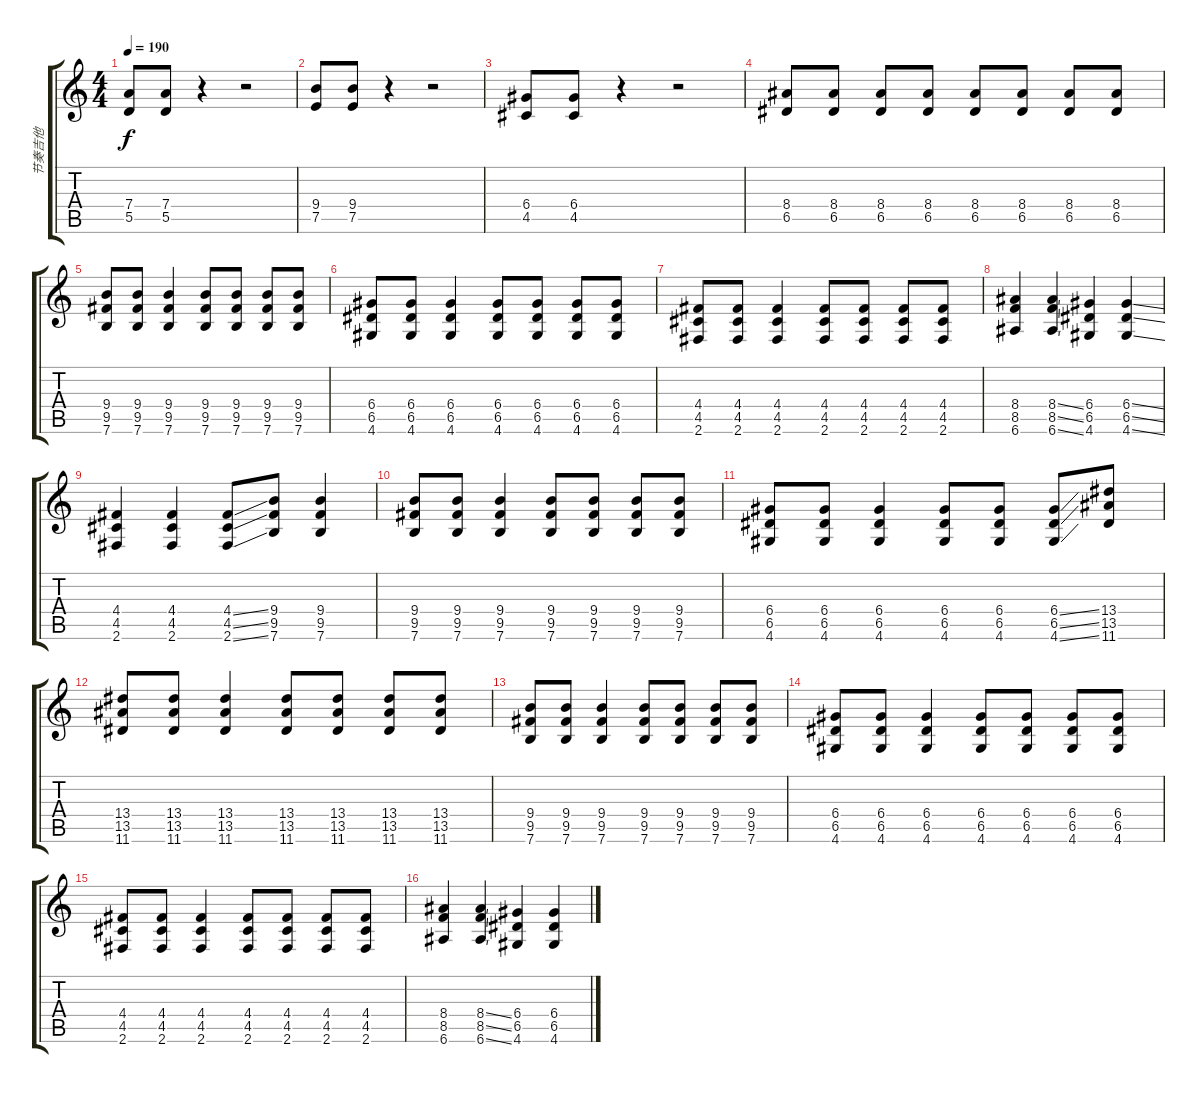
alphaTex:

\track ("节奏吉他" "节奏吉他") {instrument distortionguitar}
\staff {score tabs}
\tuning (E4 B3 G3 D3 A2 E2) {hide}
\ts (4 4)
\tempo 190
\clef g2
\ks c
(7.4 5.5).8{dy f} (7.4 5.5).8 r.4 r.2 |
(9.4 7.5).8 (9.4 7.5).8 r.4 r.2 |
(6.4 4.5).8 (6.4 4.5).8 r.4 r.2 |
(8.4 6.5).8 (8.4 6.5).8 (8.4 6.5).8 (8.4 6.5).8 (8.4 6.5).8 (8.4 6.5).8 (8.4 6.5).8 (8.4 6.5).8 |
(9.4 9.5 7.6).8 (9.4 9.5 7.6).8 (9.4 9.5 7.6).4 (9.4 9.5 7.6).8 (9.4 9.5 7.6).8 (9.4 9.5 7.6).8 (9.4 9.5 7.6).8 |
(6.4 6.5 4.6).8 (6.4 6.5 4.6).8 (6.4 6.5 4.6).4 (6.4 6.5 4.6).8 (6.4 6.5 4.6).8 (6.4 6.5 4.6).8 (6.4 6.5 4.6).8 |
(4.4 4.5 2.6).8 (4.4 4.5 2.6).8 (4.4 4.5 2.6).4 (4.4 4.5 2.6).8 (4.4 4.5 2.6).8 (4.4 4.5 2.6).8 (4.4 4.5 2.6).8 |
(8.4 8.5 6.6).4 (8.4{ss} 8.5{ss} 6.6{ss}).4 (6.4 6.5 4.6).4 (6.4{ss} 6.5{ss} 4.6{ss}).4 |
(4.4 4.5 2.6).4 (4.4 4.5 2.6).4 (4.4{ss} 4.5{ss} 2.6{ss}).8 (9.4 9.5 7.6).8 (9.4 9.5 7.6).4 |
(9.4 9.5 7.6).8 (9.4 9.5 7.6).8 (9.4 9.5 7.6).4 (9.4 9.5 7.6).8 (9.4 9.5 7.6).8 (9.4 9.5 7.6).8 (9.4 9.5 7.6).8 |
(6.4 6.5 4.6).8 (6.4 6.5 4.6).8 (6.4 6.5 4.6).4 (6.4 6.5 4.6).8 (6.4 6.5 4.6).8 (6.4{ss} 6.5{ss} 4.6{ss}).8 (13.4 13.5 11.6).8 |
(13.4 13.5 11.6).8 (13.4 13.5 11.6).8 (13.4 13.5 11.6).4 (13.4 13.5 11.6).8 (13.4 13.5 11.6).8 (13.4 13.5 11.6).8 (13.4 13.5 11.6).8 |
(9.4 9.5 7.6).8 (9.4 9.5 7.6).8 (9.4 9.5 7.6).4 (9.4 9.5 7.6).8 (9.4 9.5 7.6).8 (9.4 9.5 7.6).8 (9.4 9.5 7.6).8 |
(6.4 6.5 4.6).8 (6.4 6.5 4.6).8 (6.4 6.5 4.6).4 (6.4 6.5 4.6).8 (6.4 6.5 4.6).8 (6.4 6.5 4.6).8 (6.4 6.5 4.6).8 |
(4.4 4.5 2.6).8 (4.4 4.5 2.6).8 (4.4 4.5 2.6).4 (4.4 4.5 2.6).8 (4.4 4.5 2.6).8 (4.4 4.5 2.6).8 (4.4 4.5 2.6).8 |
(8.4 8.5 6.6).4 (8.4{ss} 8.5{ss} 6.6{ss}).4 (6.4 6.5 4.6).4 (6.4{ss} 6.5{ss} 4.6{ss}).4
